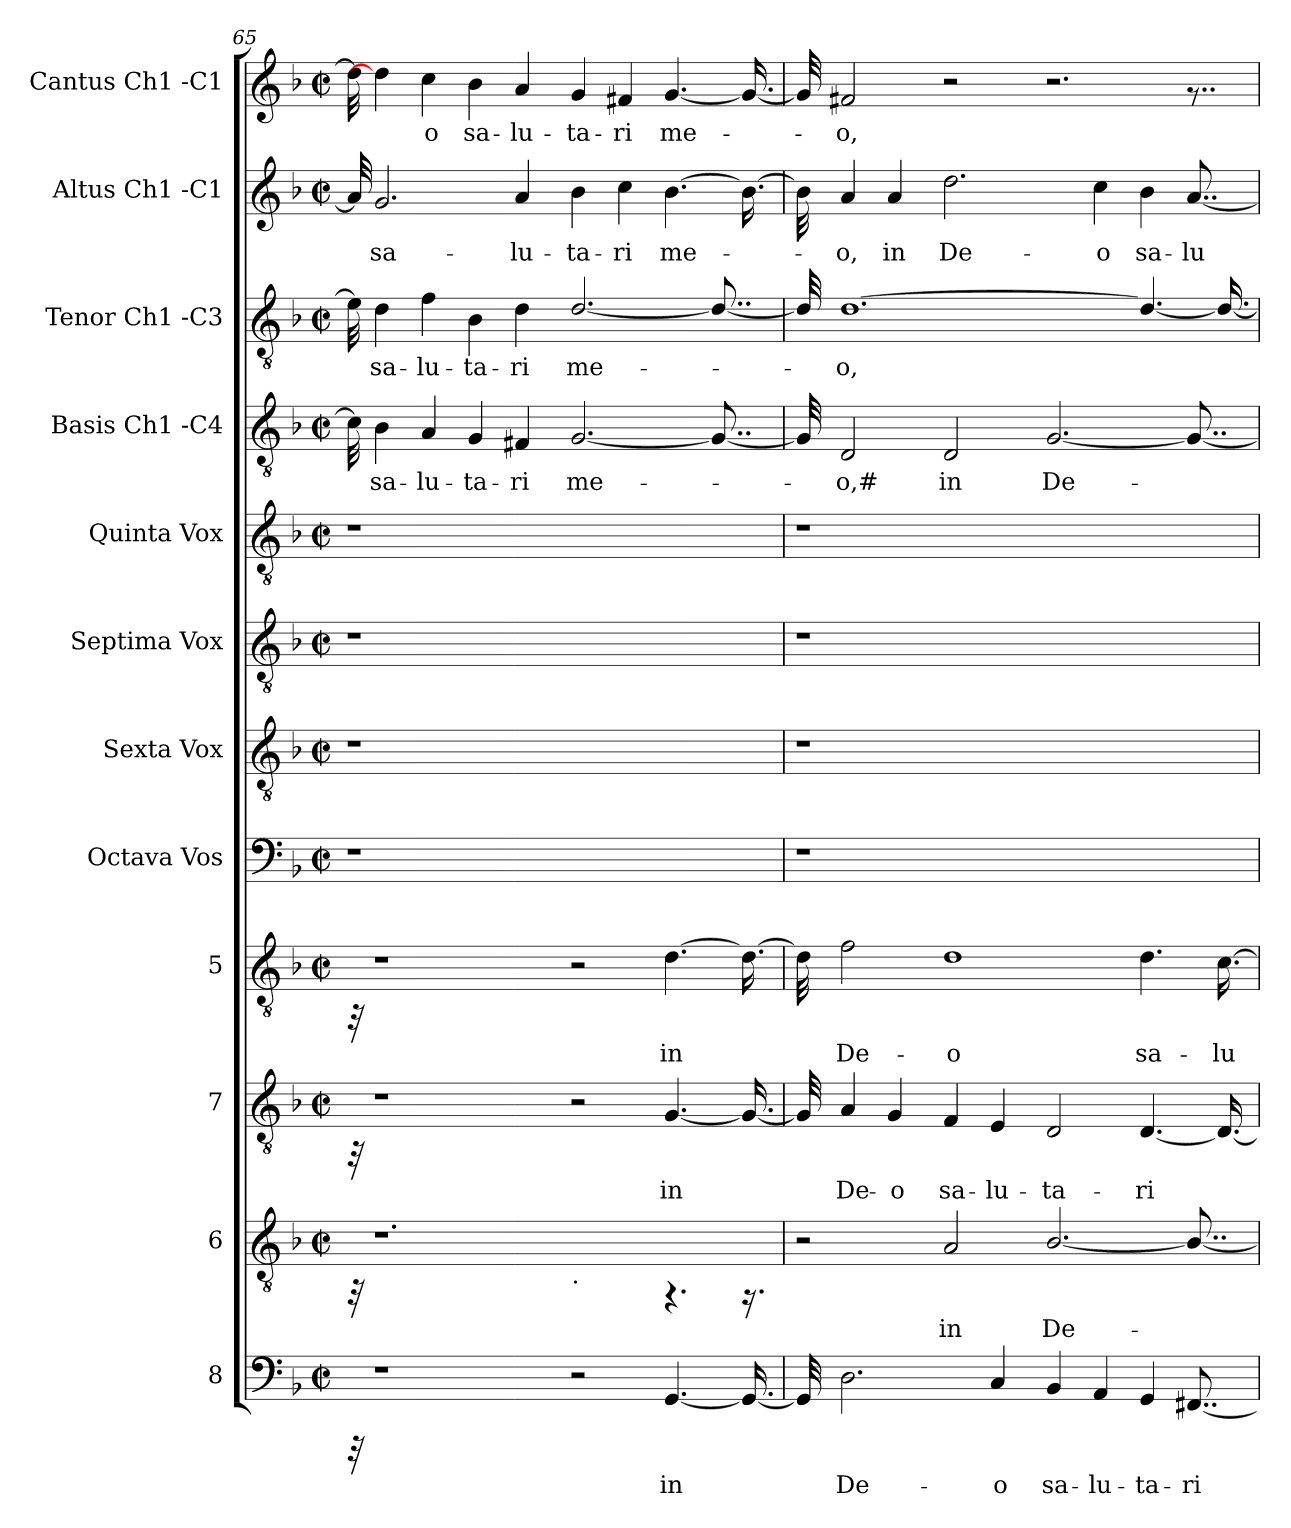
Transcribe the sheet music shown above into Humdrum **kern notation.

**kern	**text	**kern	**text	**kern	**text	**kern	**text	**kern	**kern	**kern	**kern	**kern	**text	**kern	**text	**kern	**text	**kern	**text
*part12	*part12	*part11	*part11	*part10	*part10	*part9	*part9	*part8	*part7	*part6	*part5	*part4	*part4	*part3	*part3	*part2	*part2	*part1	*part1
*staff12	*staff12	*staff11	*staff11	*staff10	*staff10	*staff9	*staff9	*staff8	*staff7	*staff6	*staff5	*staff4	*staff4	*staff3	*staff3	*staff2	*staff2	*staff1	*staff1
*I"8	*	*I"6	*	*I"7	*	*I"5	*	*I"Octava  Vos	*I"Sexta  Vox	*I"Septima  Vox	*I"Quinta  Vox	*I"Basis  Ch1 -C4	*	*I"Tenor  Ch1 -C3	*	*I"Altus  Ch1 -C1	*	*I"Cantus  Ch1 -C1	*
*	*	*	*	*	*	*	*	*	*	*	*	*I'B	*	*I'T	*	*I'A	*	*I'C	*
!!LO:PB:g=z
*clefF4	*	*clefGv2	*	*clefGv2	*	*clefGv2	*	*clefF4	*clefGv2	*clefGv2	*clefGv2	*clefGv2	*	*clefGv2	*	*clefG2	*	*clefG2	*
*k[b-]	*	*k[b-]	*	*k[b-]	*	*k[b-]	*	*k[b-]	*k[b-]	*k[b-]	*k[b-]	*k[b-]	*	*k[b-]	*	*k[b-]	*	*k[b-]	*
*F:	*	*F:	*	*F:	*	*F:	*	*F:	*F:	*F:	*F:	*F:	*	*F:	*	*F:	*	*F:	*
*M2/2	*	*M2/2	*	*M2/2	*	*M2/2	*	*M2/2	*M2/2	*M2/2	*M2/2	*M2/2	*	*M2/2	*	*M2/2	*	*M2/2	*
*met(c|)	*	*met(c|)	*	*met(c|)	*	*met(c|)	*	*met(c|)	*met(c|)	*met(c|)	*met(c|)	*met(c|)	*	*met(c|)	*	*met(c|)	*	*met(c|)	*
=65	=65	=65	=65	=65	=65	=65	=65	=65	=65	=65	=65	=65	=65	=65	=65	=65	=65	=65	=65
*	*	*^	*	*	*	*	*	*	*	*	*	*	*	*	*	*	*	*	*
32rCCC	.	32rFF	1ryy	.	32rFF	.	32rFF	.	1r	1r	1r	1r	32c\]	.	32e\]	.	32a/]	.	32dd\]	.
!	!	!	!	!	!	!	!	!	!	!	!	!	!	!LO:LY:b:cj	!	!LO:LY:b:cj	!	!LO:LY:b:cj	!	!LO:LY:b:cj
1r	.	1.r	.	.	1r	.	1r	.	.	.	.	.	4B-\	sa-	4d\	sa-	2.g/	sa-	4dd\]	--
!	!	!	!	!	!	!	!	!	!	!	!	!	!	!LO:LY:b:cj	!	!LO:LY:b:cj	!	!	!	!LO:LY:b:cj
.	.	.	.	.	.	.	.	.	.	.	.	.	4A/	-lu-	4f\	-lu-	.	.	4cc\	-o
!	!	!	!	!	!	!	!	!	!	!	!	!	!	!LO:LY:b:cj	!	!LO:LY:b:cj	!	!	!	!LO:LY:b:cj
.	.	.	.	.	.	.	.	.	.	.	.	.	4G/	-ta-	4B-\	-ta-	.	.	4b-\	sa-
!	!	!	!	!	!	!	!	!	!	!	!	!	!	!LO:LY:b:cj	!	!LO:LY:b:cj	!	!LO:LY:b:cj	!	!LO:LY:b:cj
.	.	.	.	.	.	.	.	.	.	.	.	.	4F#X/	-ri	4d\	-ri	4a/	-lu-	4a/	-lu-
.	.	.	32ryy	.	.	.	.	.	1ryy	1ryy	1ryy	1ryy	.	.	.	.	.	.	.	.
!	!	!	!LO:TX:b:t=.	!	!	!	!	!	!	!	!	!	!	!	!	!	!	!	!	!
!	!	!	!	!	!	!	!	!	!	!	!	!	!	!LO:LY:b:cj	!	!LO:LY:b:cj	!	!LO:LY:b:cj	!	!LO:LY:b:cj
2r	.	.	2ryy	.	2r	.	2r	.	.	.	.	.	[<2.G/	me-	[<2.d/	me-	4b-\	-ta-	4g/	-ta-
!	!	!	!	!	!	!	!	!	!	!	!	!	!	!	!	!	!	!LO:LY:b:cj	!	!LO:LY:b:cj
.	.	.	.	.	.	.	.	.	.	.	.	.	.	.	.	.	4cc\	-ri	4f#X/	-ri
!	!LO:LY:b:cj	!	!	!	!	!LO:LY:b:cj	!	!LO:LY:b:cj	!	!	!	!	!	!	!	!	!	!LO:LY:b:cj	!	!LO:LY:b:cj
[<4.GG/	in	4.rFF	4...ryy	.	[<4.G/	in	[>4.d\	in	.	.	.	.	.	.	.	.	[>4.b-\	me-	[<4.g/	me-
.	.	.	.	.	.	.	.	.	.	.	.	.	8..G/_<	.	8..d/_<	.	.	.	.	.
16.GG/_<	.	16.rFF	.	.	16.G/_<	.	16.d\_>	.	.	.	.	.	.	.	.	.	16.b-\_>	.	16.g/_<	.
*	*	*v	*v	*	*	*	*	*	*	*	*	*	*	*	*	*	*	*	*	*
=66	=66	=66	=66	=66	=66	=66	=66	=66	=66	=66	=66	=66	=66	=66	=66	=66	=66	=66	=66
32GG/]	.	2r	.	32G/]	.	32d\]	.	1r	1r	1r	1r	32G/]	.	32d/]	.	32b-\]	.	32g/]	.
!	!LO:LY:b:cj	!	!	!	!LO:LY:b:cj	!	!LO:LY:b:cj	!	!	!	!	!	!LO:LY:b:cj	!	!LO:LY:b:cj	!	!LO:LY:b:cj	!	!LO:LY:b:cj
2.D\	De-	.	.	4A/	De-	2f\	De-	.	.	.	.	2D/	-o,#	[>1.d	-o,	4a/	-o,	2f#X/	-o,
!	!	!	!	!	!LO:LY:b:cj	!	!	!	!	!	!	!	!	!	!	!	!LO:LY:b:cj	!	!
.	.	.	.	4G/	-o	.	.	.	.	.	.	.	.	.	.	4a/	in	.	.
.	.	32ryy	.	.	.	.	.	.	.	.	.	.	.	.	.	.	.	.	.
!	!	!	!LO:LY:b:cj	!	!LO:LY:b:cj	!	!LO:LY:b:cj	!	!	!	!	!	!LO:LY:b:cj	!	!	!	!LO:LY:b:cj	!	!
.	.	2A/	in	4F/	sa-	1d	-o	.	.	.	.	2D/	in	.	.	2.dd\	De-	2r	.
!	!LO:LY:b:cj	!	!	!	!LO:LY:b:cj	!	!	!	!	!	!	!	!	!	!	!	!	!	!
4C/	-o	.	.	4E/	-lu-	.	.	.	.	.	.	.	.	.	.	.	.	.	.
.	.	.	.	.	.	.	.	1ryy	1ryy	1ryy	1ryy	.	.	.	.	.	.	.	.
!	!LO:LY:b:cj	!	!LO:LY:b:cj	!	!LO:LY:b:cj	!	!	!	!	!	!	!	!LO:LY:b:cj	!	!	!	!	!	!
4BB-/	sa-	[<2.B-/	De-	2D/	-ta-	.	.	.	.	.	.	[<2.G/	De-	.	.	.	.	2.r	.
!	!LO:LY:b:cj	!	!	!	!	!	!	!	!	!	!	!	!	!	!	!	!LO:LY:b:cj	!	!
4AA/	-lu-	.	.	.	.	.	.	.	.	.	.	.	.	.	.	4cc\	-o	.	.
!	!LO:LY:b:cj	!	!	!	!LO:LY:b:cj	!	!LO:LY:b:cj	!	!	!	!	!	!	!	!	!	!LO:LY:b:cj	!	!
4GG/	-ta-	.	.	[<4.D/	-ri	4.d\	sa-	.	.	.	.	.	.	4.d/_<	.	4b-\	sa-	.	.
!	!LO:LY:b:cj	!	!	!	!	!	!	!	!	!	!	!	!	!	!	!	!LO:LY:b:cj	!	!
[<8..FF#X/	-ri	8..B-/_<	.	.	.	.	.	.	.	.	.	8..G/_<	.	.	.	[<8..a/	-lu-	8..rf	.
!	!	!	!	!	!	!	!LO:LY:b:cj	!	!	!	!	!	!	!	!	!	!	!	!
.	.	.	.	16.D/_<	.	[>16.c\	-lu-	.	.	.	.	.	.	16.d/_<	.	.	.	.	.
=	=	=	=	=	=	=	=	=	=	=	=	=	=	=	=	=	=	=	=
*-	*-	*-	*-	*-	*-	*-	*-	*-	*-	*-	*-	*-	*-	*-	*-	*-	*-	*-	*-
